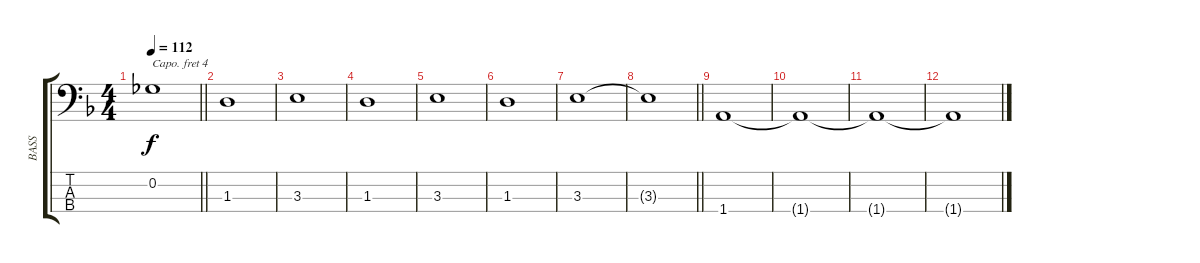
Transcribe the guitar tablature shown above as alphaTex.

\track ("BASS" "BASS") {instrument acousticbass}
\staff {score tabs}
\capo 4
\tuning (G2 D2 A1 E1) {hide}
\ts (4 4)
\tempo 112
\clef f4
\barLineRight lightlight
\ks f
0.2.1{dy f} |
\section ("" "")
1.3.1 |
3.3.1 |
1.3.1 |
3.3.1 |
1.3.1 |
3.3.1 |
\barLineRight lightlight
3.3{t}.1 |
1.4.1 |
1.4{t}.1 |
1.4{t}.1 |
1.4{t}.1
